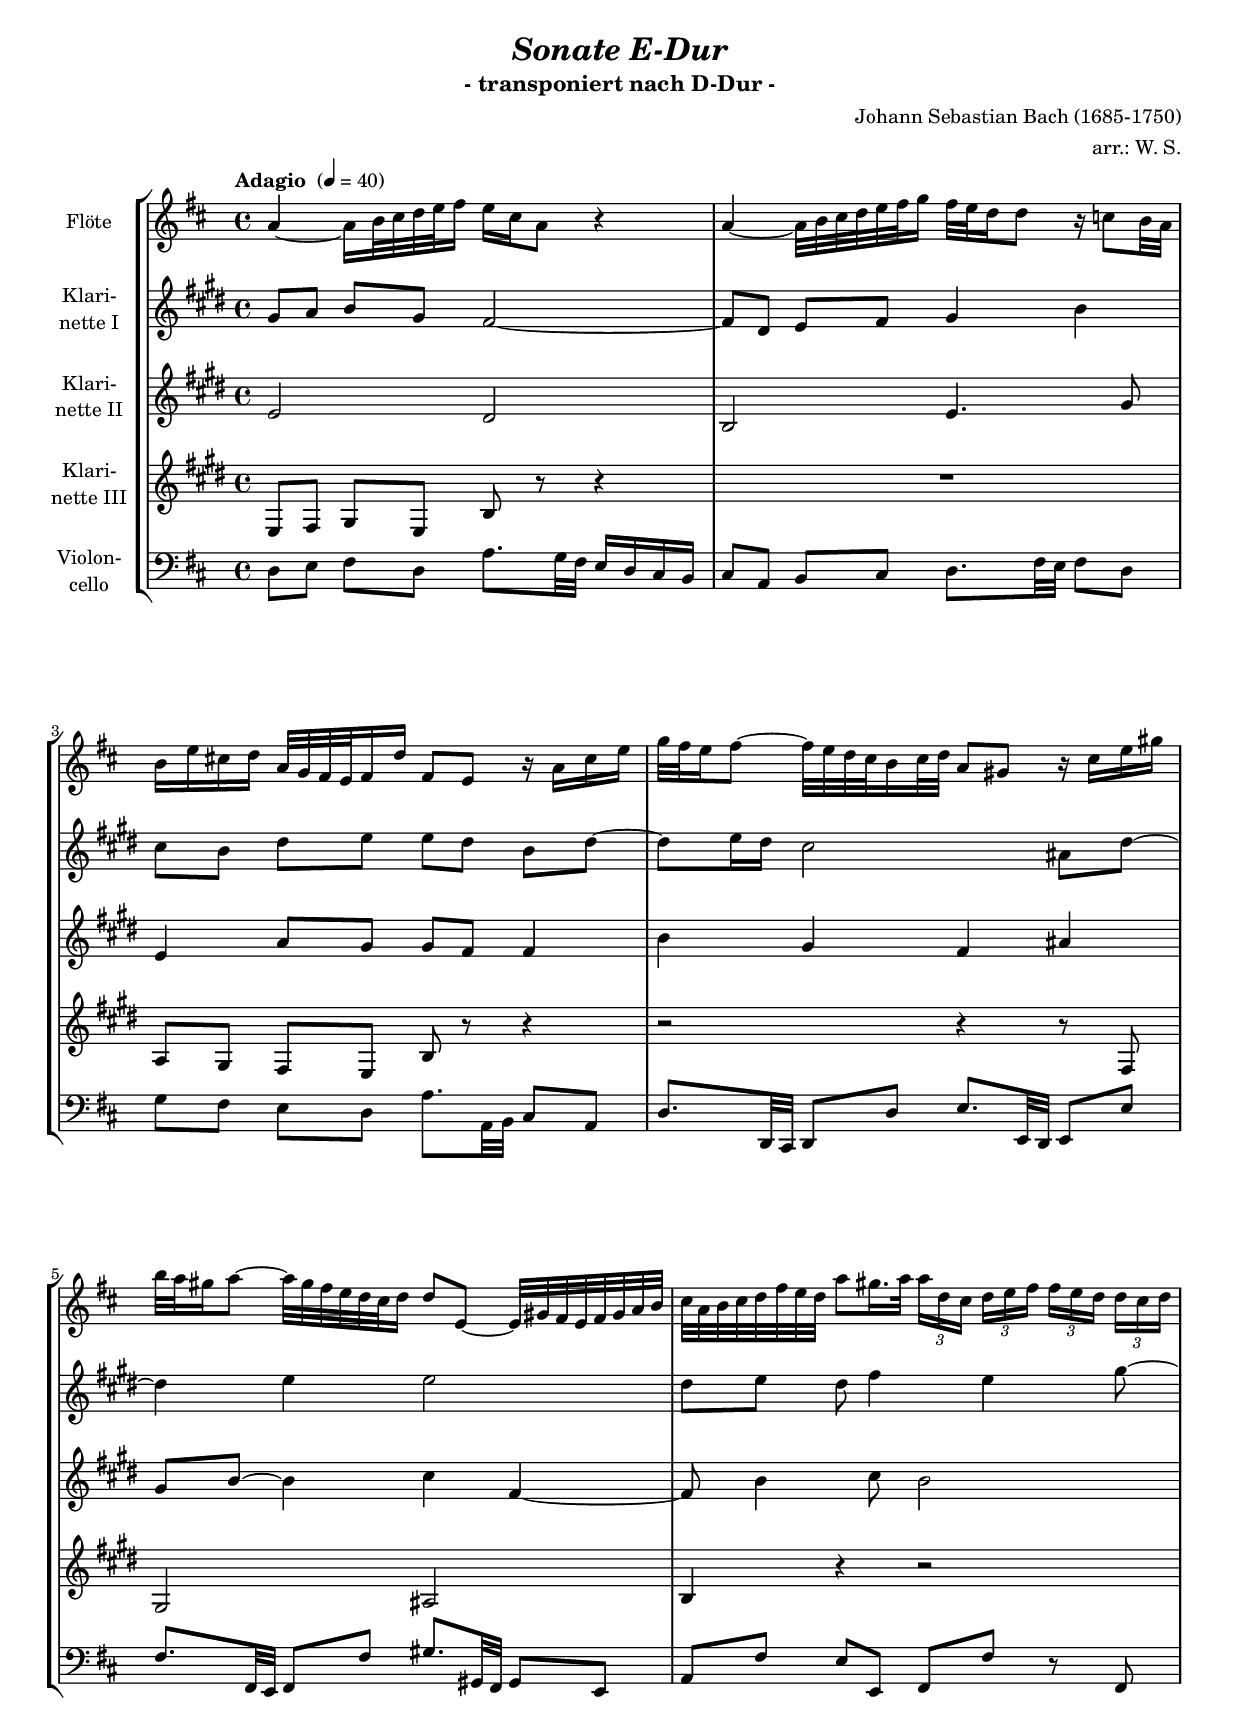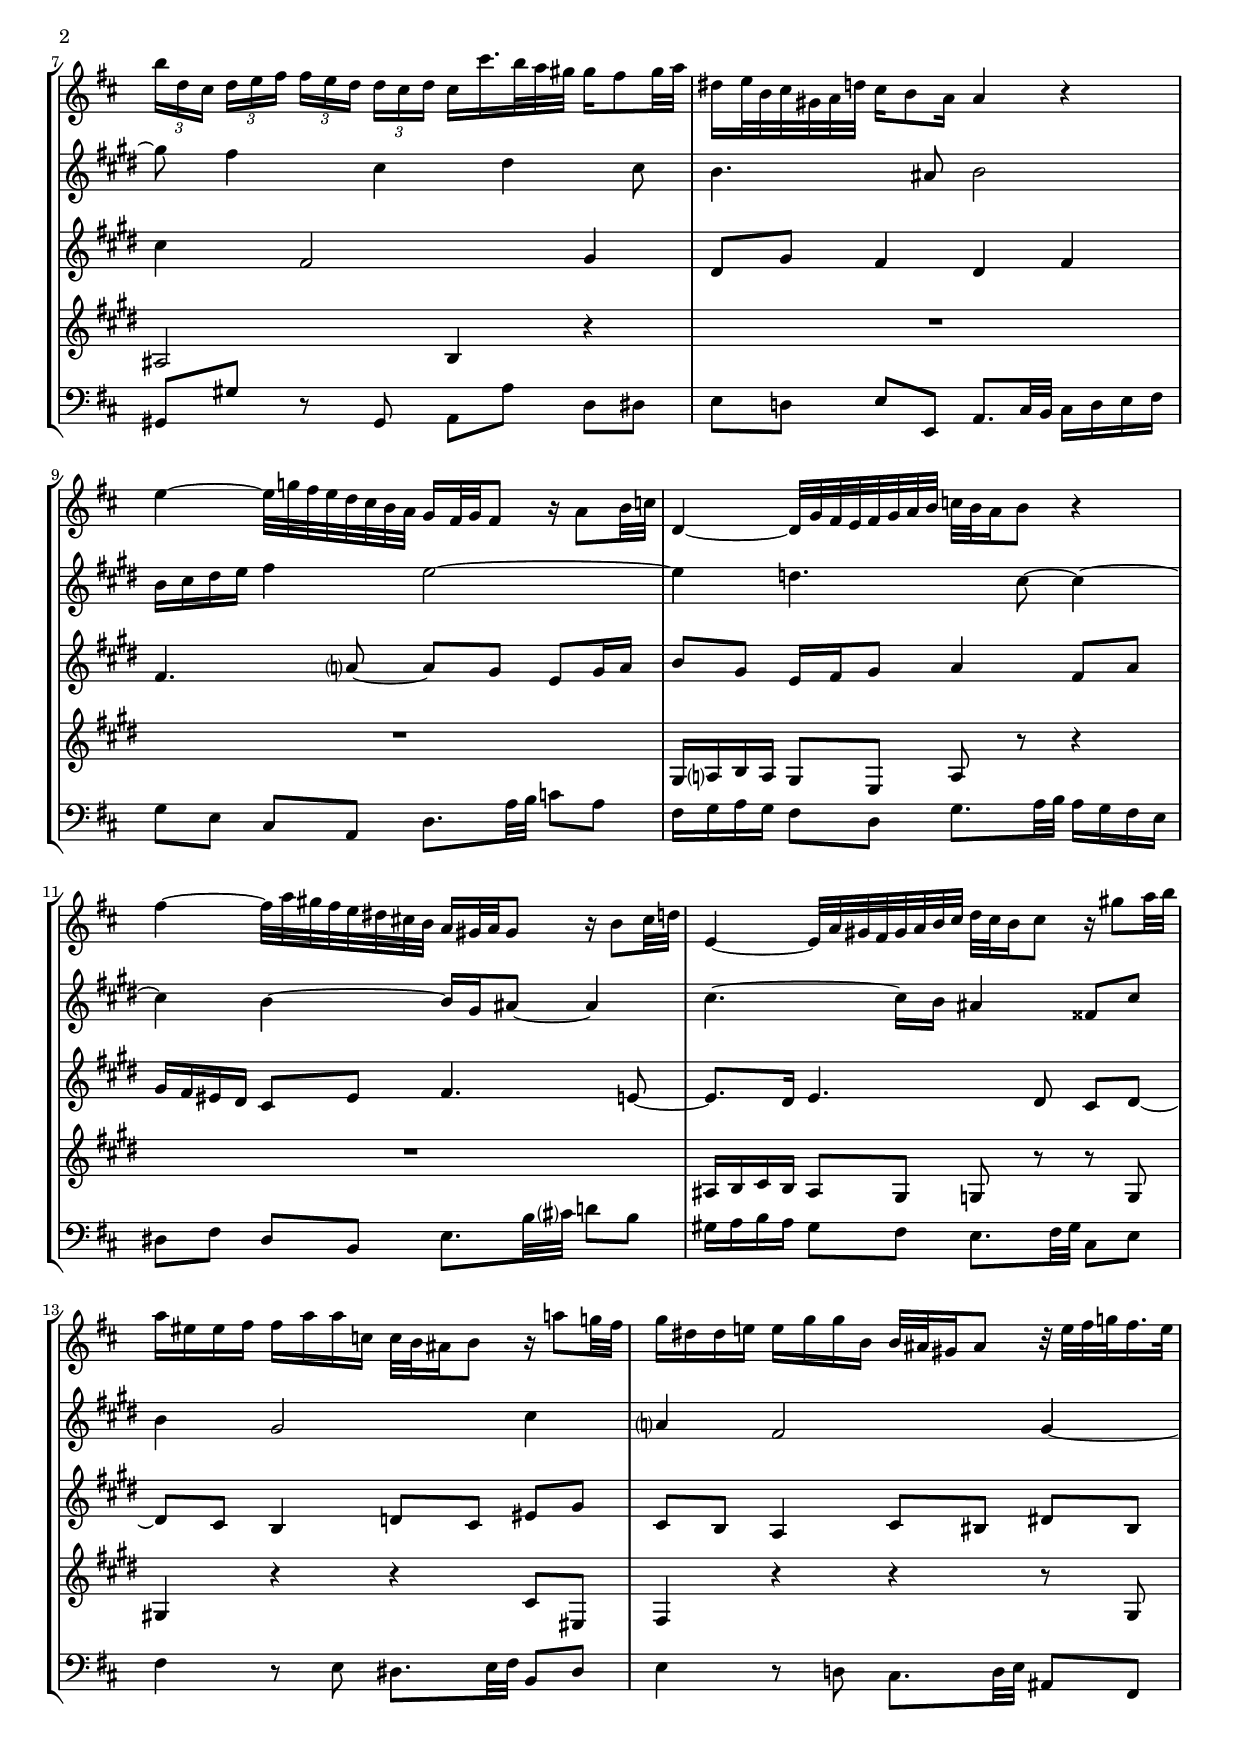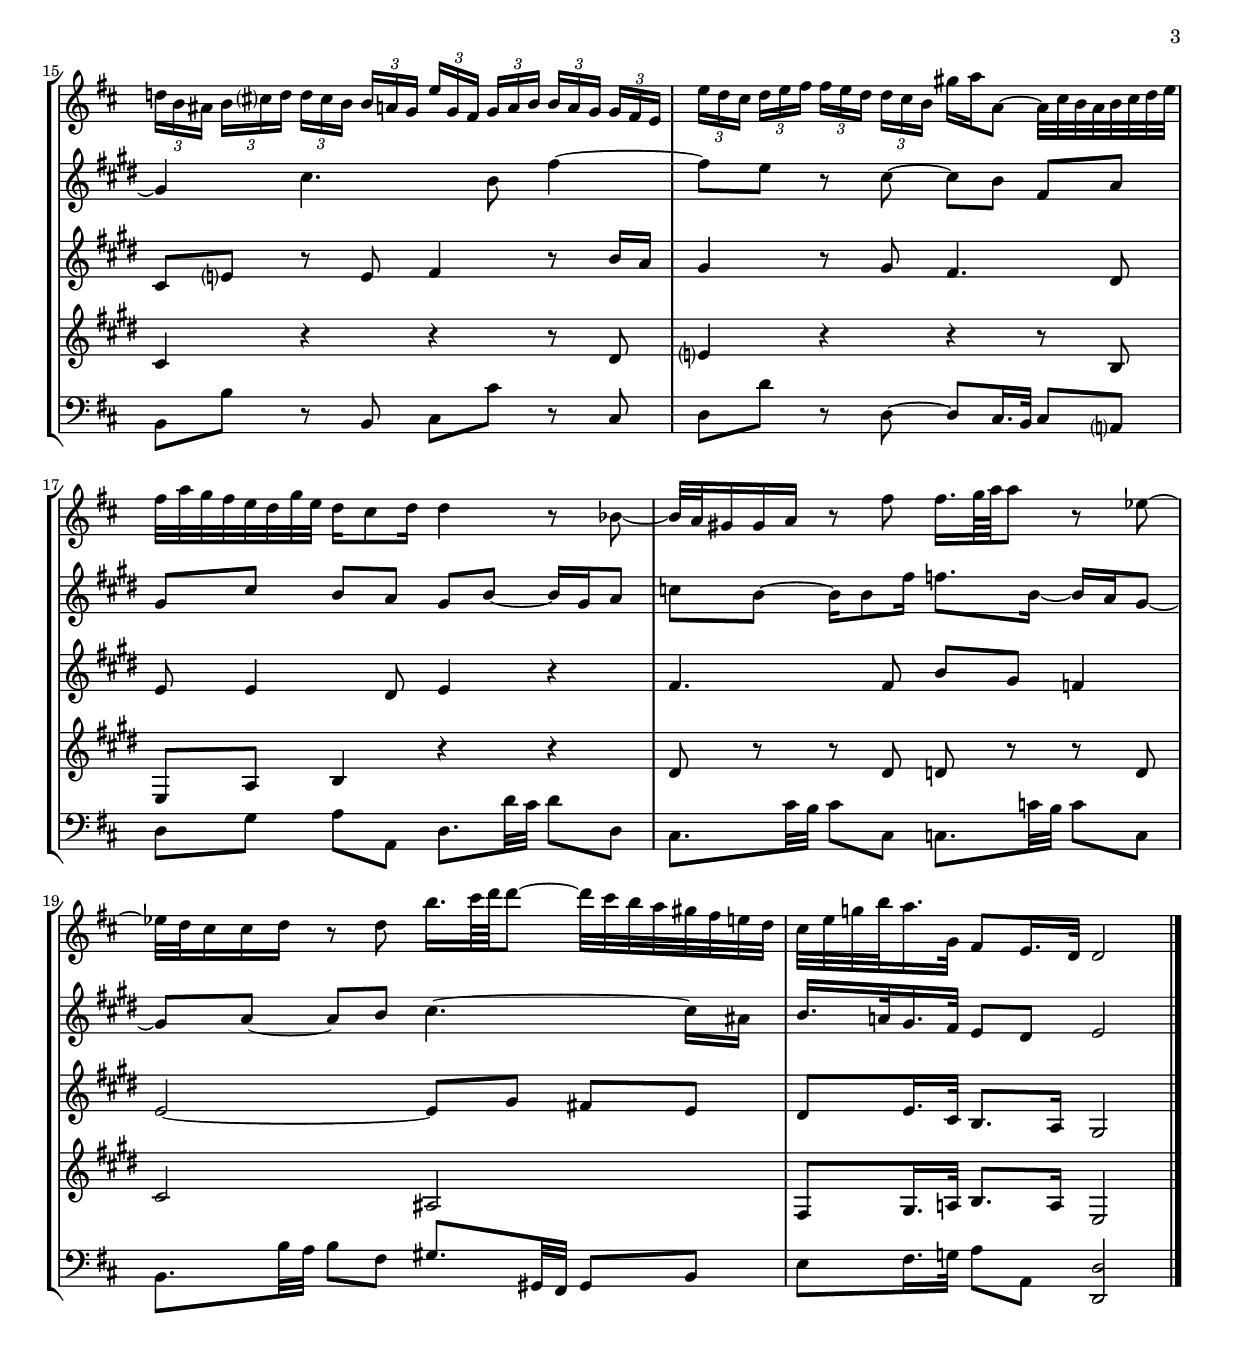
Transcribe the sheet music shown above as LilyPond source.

\version "2.18.2"
\include "deutsch.ly"
  
#(set-global-staff-size 17.15)

\header {
  title     = \markup \bold \italic "Sonate E-Dur"
  subtitle  = "- transponiert nach D-Dur -"
  composer  = "Johann Sebastian Bach (1685-1750)"
  arranger  = "arr.: W. S."
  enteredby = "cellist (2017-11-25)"
%  piece     = ""
}

voiceconsts = {
  \key e \major
  \time 4/4
  \clef "treble"
%  \numericTimeSignature
  \compressFullBarRests
  % Set default beaming for all staves
  \set Timing.beamExceptions = #'()
  \set Timing.baseMoment     = #(ly:make-moment 1 4)
  \set Timing.beatStructure  = #'(1 1 1 1)
  \tempo "Adagio " 4=40
}

micl = "clarinet"
mifl = "flute"
miob = "oboe"
mifh = "french horn"
misx = "tenor sax"
mist = "string ensemble 1"
%minstr = "accordion"
miba = "cello"

va = \relative c'' {
  \voiceconsts

  h4~ h16 cis32 dis e fis gis16 fis dis h8 r4
  h~ h32 cis dis e fis gis a16 gis32 fis e16 e8 r16 d8 cis32 h

  cis16 fis dis! e h32 a gis fis gis16 e' gis,8 fis r16 h dis fis
  a32 gis fis16 gis8~ gis32 fis e dis cis16 dis32 e h8 ais r16 dis fis ais

  cis32 h ais16 h8~ h32 ais gis fis e dis e16 e8 fis,~ fis32 ais gis fis gis ais h cis

  dis h cis dis e gis fis e h'8 ais16. h32 \tuplet 3/2 8 { h16 e, dis e[ fis gis] gis fis e e[ dis e] }

  \tuplet 3/2 8 { cis' e, dis e[ fis gis] gis fis e e[ dis e] } dis dis'16. cis32 h ais ais16 gis8 ais32 h
  eis,16 fis32 cis dis ais h e dis16 cis8 h16 h4 r

  fis'~ fis32 a! gis fis e dis cis h a16 gis32 a gis8 r16 h8 cis32 d
  e,4~ e32 a gis fis gis a h cis d cis h16 cis8 r4

  gis'~ gis32 h ais gis fis eis dis! cis h16 ais32 h ais8 r16 cis8 dis32 e
  fis,4~ fis32 h ais gis ais h cis dis e dis cis16 dis8 r16 ais'8 h32 cis

  h16 fisis fisis gis gis h h d, d32 cis his16 cis8 r16 h'!8 a!32 gis
  a16 eis eis fis! fis a a cis, cis32 his ais16 his8 r32 fis' gis a! gis16. fis32

  \tuplet 3/2 8 { e!16 cis his cis[ dis? e] e dis cis cis[ h a] fis' a, gis a[ h cis] cis h a a[ gis fis] }
  \tuplet 3/2 8 { fis' e dis e[ fis gis] gis fis e e[ dis cis] } ais' h h,8~ h32 dis cis h cis dis e fis

  gis h a gis fis e a fis e16 dis8 e16 e4 r8 c~
  c32 h ais16 ais h r8 gis' gis16. a64 h h8 r f~

  f32 e dis16 dis e r8 e cis'16. dis64 e e8~ e32 dis cis h ais gis fis e
  dis fis a! cis h16. a,32 gis8 fis16. e32 e2 \bar "|."
}

vb = \relative c'' {
  \voiceconsts

  gis8 a h gis fis2~
  fis8 dis e fis gis4 h

  cis8 h dis e e dis h dis~
  dis e16 dis cis2 ais8 dis~

  dis4 e e2
  dis8 e dis fis4 e gis8~

  gis fis4 cis dis cis8
  h4. ais8 h2

  h16 cis dis e fis4 e2~
  e4 d4. cis8~ cis4~

  cis h~ h16 gis ais8~ ais4
  cis4.~ cis16 h ais4 fisis8 cis'

  h4 gis2 cis4
  a? fis2 gis4~

  gis cis4. h8 fis'4~
  fis8 e r cis~ cis h fis a

  gis cis h a gis h~ h16 gis a8
  c h~ h16 h8 fis'16 f8. h,16~ h a gis8~

  gis a~ a h cis4.~ cis16 ais
  h16. a!32 gis16. fis32 e8 dis e2 \bar "|."
}

vc = \relative c' {
  \voiceconsts

  e2 dis
  h e4. gis8

  e4 a8 gis gis fis fis4
  h gis fis ais

  gis8 h~ h4 cis fis,~
  fis8 h4 cis8 h2

  cis4 fis,2 gis4
  dis8 gis fis4 dis fis

  fis4. a?8~ a gis e gis16 a
  h8 gis e16 fis gis8 a4 fis8 a

  gis16 fis eis dis cis8 eis fis4. e8~
  e8. dis16 e4. dis8 cis dis~

  dis cis h4 d8 cis eis gis
  cis, h a4 cis8 his dis! his

  cis e? r e fis4 r8 h16 a
  gis4 r8 gis fis4. dis8

  e e4 dis8 e4 r
  fis4. fis8 h gis f4

  e2~ e8 gis fis! e
  dis e16. cis32 h8. a16  gis2 \bar "|."
}

vd = \relative c {
  \voiceconsts

  e8 fis gis e h' r r4
  R1

  a8 gis fis e h' r r4
  r2 r4 r8 fis

  gis2 ais
  h4 r r2

  ais h4 r
  R1*2
  gis16 a? h a gis8 e a r r4

  R1
  ais16 h cis h ais8 gis g r r g

  gis!4 r r cis8 eis,
  fis4 r r r8 gis

  cis4 r r r8 dis
  e?4 r r r8 h

  e, a h4 r r
  dis8 r r dis d r r d

  cis2 ais
  fis8 gis16. a!32 h8. a16 e2 \bar "|."
}

ve = \relative c {
  \voiceconsts
  \clef "bass"

  e8 fis gis e h'8. a32 gis fis16 e dis cis
  dis8 h cis dis e8. gis32 fis gis8 e

  a gis fis e h'8. h,32 cis dis8 h
  e8. e,32 dis e8 e' fis8. fis,32 e fis8 fis'

  gis8. gis,32 fis gis8 gis' ais8. ais,32 gis ais8 fis
  h gis' fis fis, gis gis' r gis,

  ais ais' r ais, h h' e, eis
  fis e! fis fis, h8. dis32 cis dis16 e fis gis

  a8 fis dis h e8. h'32 cis d8 h
  gis16 a h a gis8 e a8. h32 cis h16 a gis fis

  eis8 gis eis cis fis8. cis'32 dis? e!8 cis
  ais16 h cis h ais8 gis fis8. gis32 ais dis,8 fis

  gis4 r8 fis eis8. fis32 gis cis,8 eis
  fis4 r8 e! dis8. e32 fis his,8 gis

  cis cis' r8 cis, dis dis' r dis,
  e e' r e,~ e dis16. cis32 dis8 h?

  e a h h, e8. e'32 dis e8 e,
  dis8. dis'32 cis dis8 dis, d8. d'32 cis d8 d,

  cis8. cis'32 h cis8 gis ais8. ais,32 gis ais8 cis
  fis gis16. a!32 h8 h, <e, e'>2 \bar "|."
}


music = \new StaffGroup <<
      \new Staff {
	\set Staff.midiInstrument = \mifl
	\set Staff.instrumentName = \markup \center-column { "Flöte" }
	\transpose e d { \va }
      }

      \new Staff {
	\set Staff.midiInstrument = \micl
	\set Staff.instrumentName = \markup \center-column { "Klari-" "nette I" }
	\transpose e e { \vb }
      }

      \new Staff {
	\set Staff.midiInstrument = \micl
	\set Staff.instrumentName = \markup \center-column { "Klari-" "nette II" }
	\transpose e e { \vc }
      }

      \new Staff {
	\set Staff.midiInstrument = \micl
	\set Staff.instrumentName = \markup \center-column { "Klari-" "nette III" }
	\transpose e e { \vd }
      }

      \new Staff {
	\set Staff.midiInstrument = \miba
	\set Staff.instrumentName = \markup \center-column { "Violon-" "cello" }
	\transpose e d { \ve }
      }
>>

\book {
  \score {
    \music
    \layout {}
  }

  \score {
    \unfoldRepeats \music

    \midi {
      \context {
        \Score
      }
    }
  }
}
